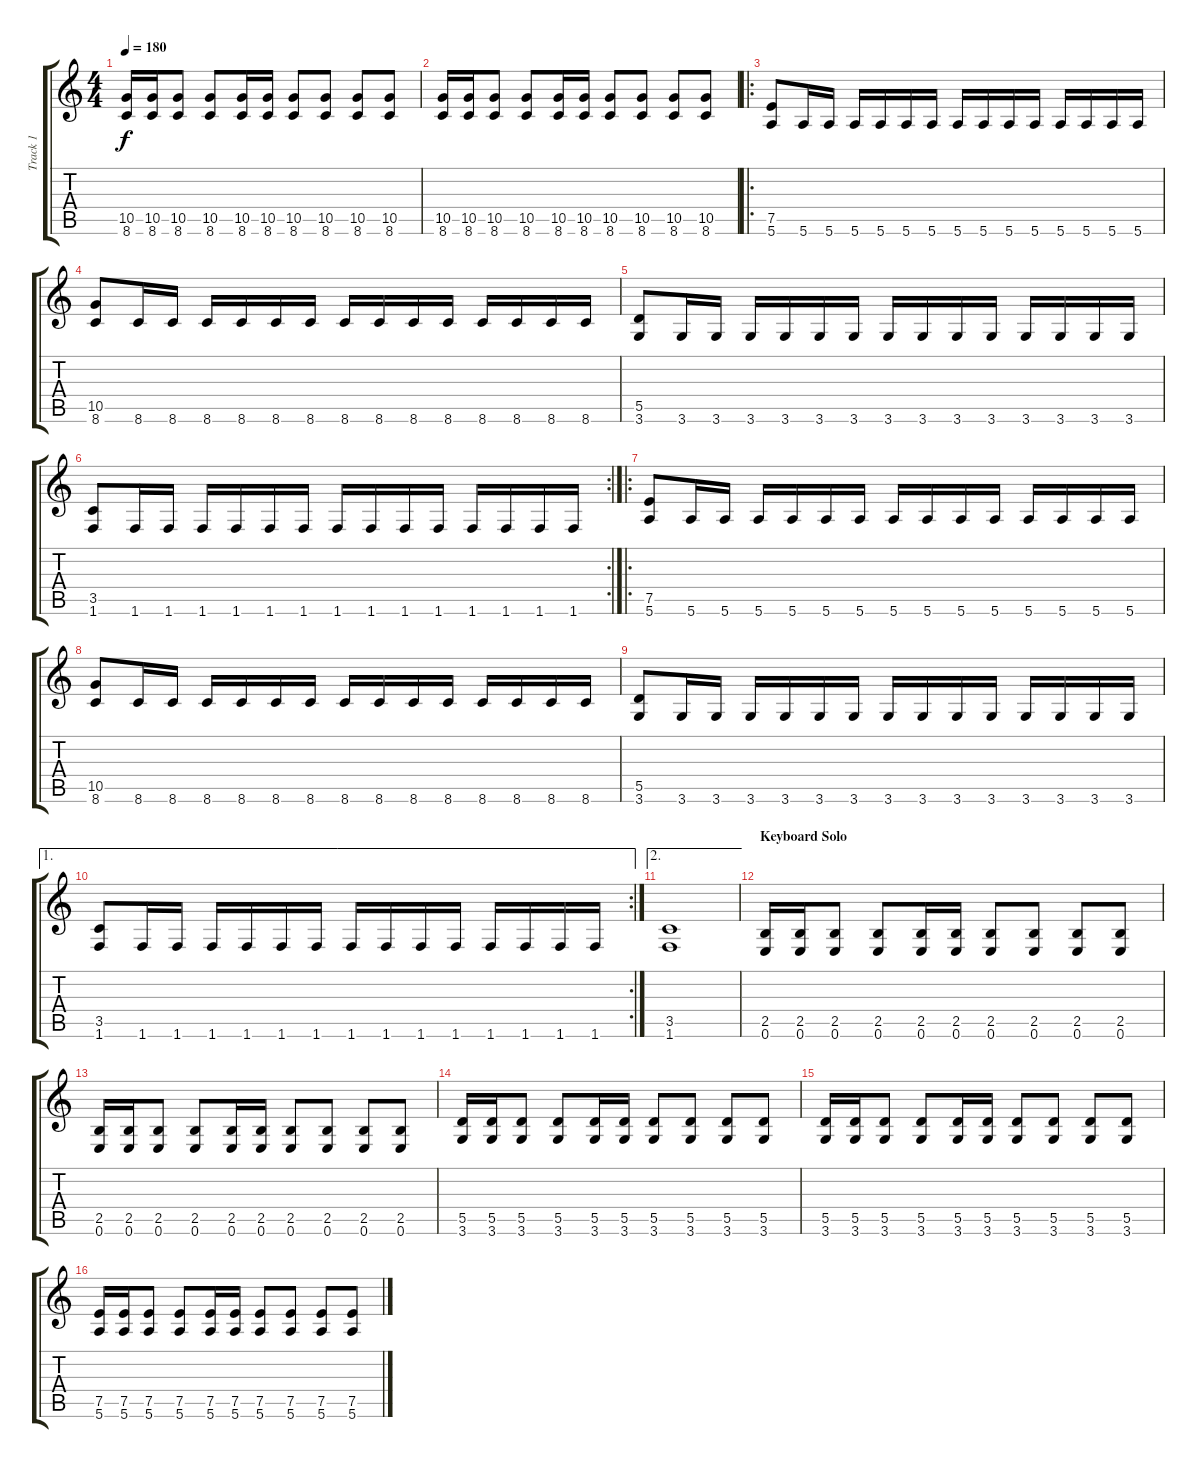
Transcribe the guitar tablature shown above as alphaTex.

\track ("Track 1" "Track 1") {instrument distortionguitar}
\staff {score tabs}
\tuning (E4 B3 G3 D3 A2 E2) {hide}
\ts (4 4)
\tempo 180
\clef g2
\ks c
(10.5 8.6).16{dy f} (10.5 8.6).16 (10.5 8.6).8 (10.5 8.6).8 (10.5 8.6).16 (10.5 8.6).16 (10.5 8.6).8 (10.5 8.6).8 (10.5 8.6).8 (10.5 8.6).8 |
(10.5 8.6).16 (10.5 8.6).16 (10.5 8.6).8 (10.5 8.6).8 (10.5 8.6).16 (10.5 8.6).16 (10.5 8.6).8 (10.5 8.6).8 (10.5 8.6).8 (10.5 8.6).8 |
\ro
(7.5 5.6).8{balance 0 instrument distortionguitar} 5.6.16 5.6.16 5.6.16 5.6.16 5.6.16 5.6.16 5.6.16 5.6.16 5.6.16 5.6.16 5.6.16 5.6.16 5.6.16 5.6.16 |
(10.5 8.6).8 8.6.16 8.6.16 8.6.16 8.6.16 8.6.16 8.6.16 8.6.16 8.6.16 8.6.16 8.6.16 8.6.16 8.6.16 8.6.16 8.6.16 |
(5.5 3.6).8 3.6.16 3.6.16 3.6.16 3.6.16 3.6.16 3.6.16 3.6.16 3.6.16 3.6.16 3.6.16 3.6.16 3.6.16 3.6.16 3.6.16 |
\rc 2
(3.5 1.6).8 1.6.16 1.6.16 1.6.16 1.6.16 1.6.16 1.6.16 1.6.16 1.6.16 1.6.16 1.6.16 1.6.16 1.6.16 1.6.16 1.6.16 |
\ro
(7.5 5.6).8 5.6.16 5.6.16 5.6.16 5.6.16 5.6.16 5.6.16 5.6.16 5.6.16 5.6.16 5.6.16 5.6.16 5.6.16 5.6.16 5.6.16 |
(10.5 8.6).8 8.6.16 8.6.16 8.6.16 8.6.16 8.6.16 8.6.16 8.6.16 8.6.16 8.6.16 8.6.16 8.6.16 8.6.16 8.6.16 8.6.16 |
(5.5 3.6).8 3.6.16 3.6.16 3.6.16 3.6.16 3.6.16 3.6.16 3.6.16 3.6.16 3.6.16 3.6.16 3.6.16 3.6.16 3.6.16 3.6.16 |
\ae 1
\rc 2
(3.5 1.6).8 1.6.16 1.6.16 1.6.16 1.6.16 1.6.16 1.6.16 1.6.16 1.6.16 1.6.16 1.6.16 1.6.16 1.6.16 1.6.16 1.6.16 |
\ae 2
(3.5 1.6).1 |
\section ("" "Keyboard Solo")
(2.5 0.6).16 (2.5 0.6).16 (2.5 0.6).8 (2.5 0.6).8 (2.5 0.6).16 (2.5 0.6).16 (2.5 0.6).8 (2.5 0.6).8 (2.5 0.6).8 (2.5 0.6).8 |
(2.5 0.6).16 (2.5 0.6).16 (2.5 0.6).8 (2.5 0.6).8 (2.5 0.6).16 (2.5 0.6).16 (2.5 0.6).8 (2.5 0.6).8 (2.5 0.6).8 (2.5 0.6).8 |
(5.5 3.6).16 (5.5 3.6).16 (5.5 3.6).8 (5.5 3.6).8 (5.5 3.6).16 (5.5 3.6).16 (5.5 3.6).8 (5.5 3.6).8 (5.5 3.6).8 (5.5 3.6).8 |
(5.5 3.6).16 (5.5 3.6).16 (5.5 3.6).8 (5.5 3.6).8 (5.5 3.6).16 (5.5 3.6).16 (5.5 3.6).8 (5.5 3.6).8 (5.5 3.6).8 (5.5 3.6).8 |
(7.5 5.6).16 (7.5 5.6).16 (7.5 5.6).8 (7.5 5.6).8 (7.5 5.6).16 (7.5 5.6).16 (7.5 5.6).8 (7.5 5.6).8 (7.5 5.6).8 (7.5 5.6).8
